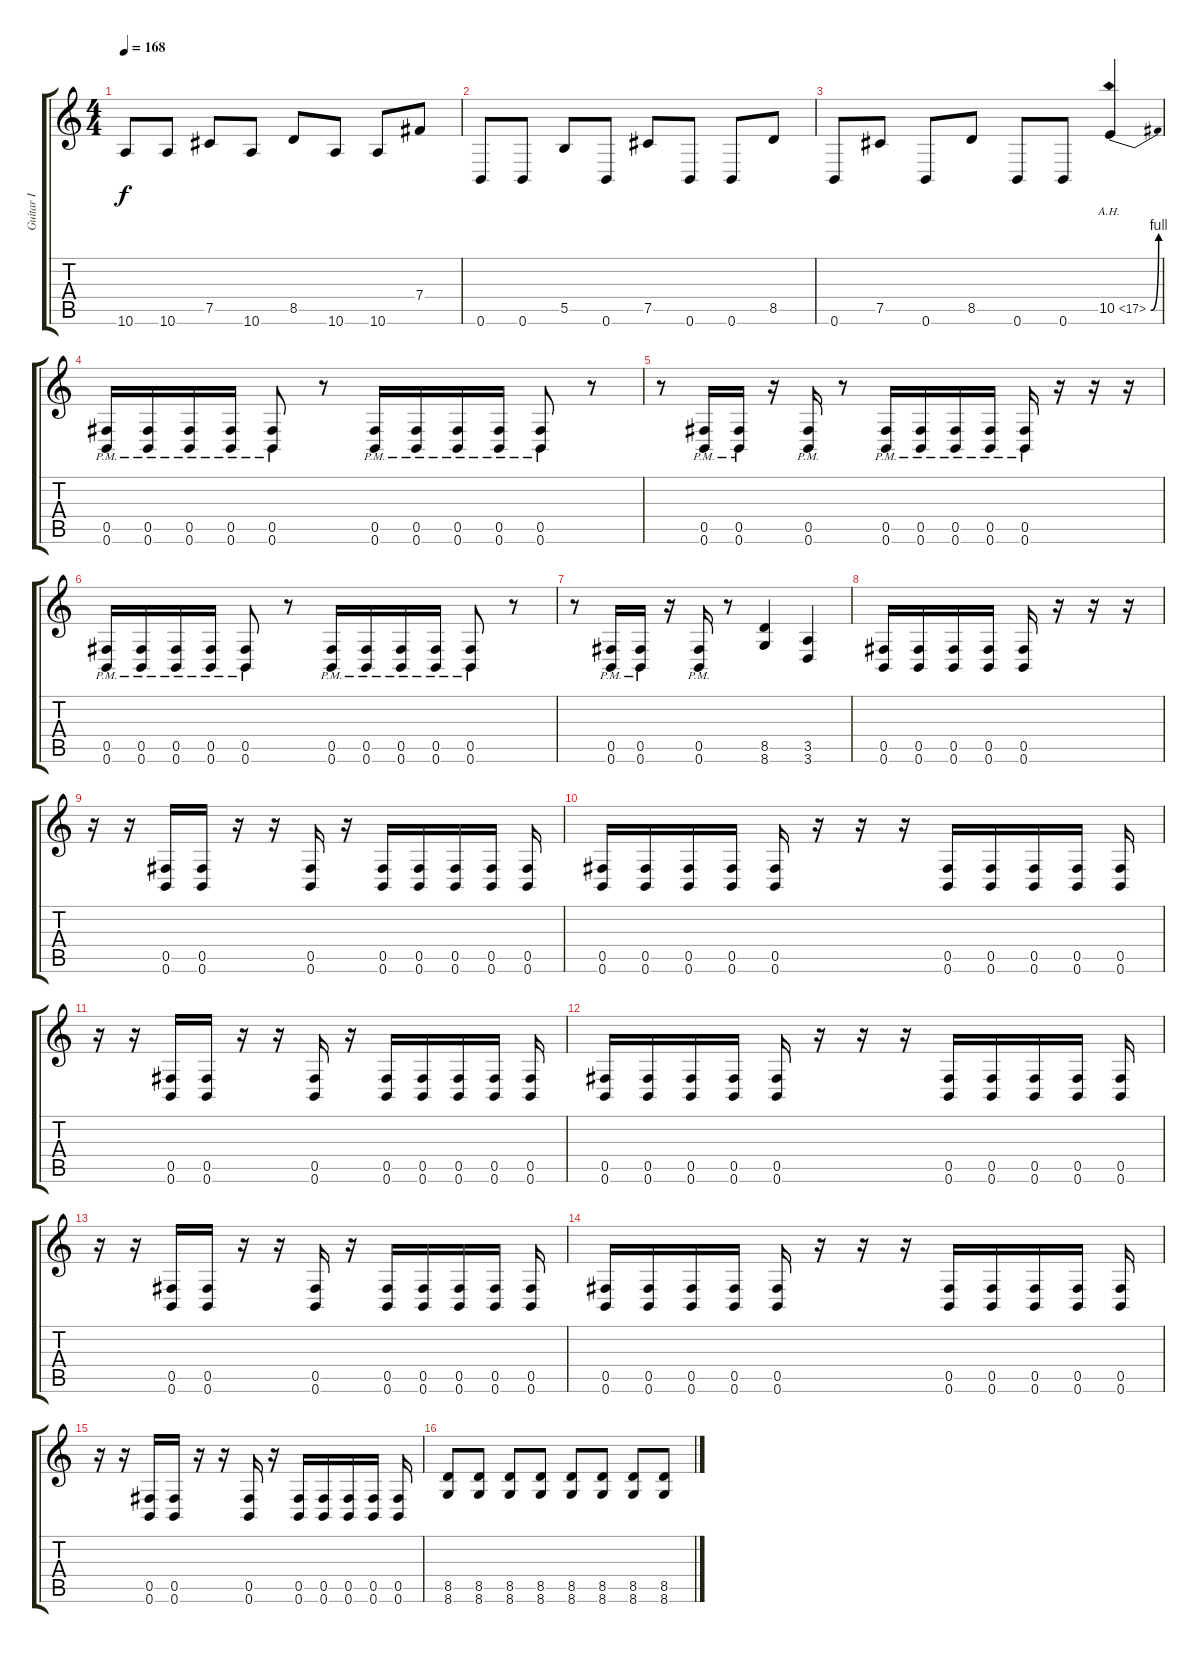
\track ("Guitar I" "Guitar I") {instrument distortionguitar}
\staff {score tabs}
\tuning (Db4 Ab3 E3 B2 Gb2 B1) {hide}
\ts (4 4)
\tempo 168
\clef g2
\ks c
10.6.8{dy f} 10.6.8 7.5.8 10.6.8 8.5.8 10.6.8 10.6.8 7.4.8 |
0.6.8 0.6.8 5.5.8 0.6.8 7.5.8 0.6.8 0.6.8 8.5.8 |
0.6.8 7.5.8 0.6.8 8.5.8 0.6.8 0.6.8 10.5{be (bend 0 0 60 4) ah 7}.4{instrument guitarharmonics} |
(0.5{pm} 0.6{pm}).16{instrument distortionguitar} (0.5{pm} 0.6{pm}).16 (0.5{pm} 0.6{pm}).16 (0.5{pm} 0.6{pm}).16 (0.5{pm} 0.6{pm}).8 r.8 (0.5{pm} 0.6{pm}).16 (0.5{pm} 0.6{pm}).16 (0.5{pm} 0.6{pm}).16 (0.5{pm} 0.6{pm}).16 (0.5{pm} 0.6{pm}).8 r.8 |
r.8 (0.5{pm} 0.6{pm}).16 (0.5{pm} 0.6{pm}).16 r.16 (0.5{pm} 0.6{pm}).16 r.8 (0.5{pm} 0.6{pm}).16 (0.5{pm} 0.6{pm}).16 (0.5{pm} 0.6{pm}).16 (0.5{pm} 0.6{pm}).16 (0.5{pm} 0.6{pm}).16 r.16 r.16 r.16 |
(0.5{pm} 0.6{pm}).16 (0.5{pm} 0.6{pm}).16 (0.5{pm} 0.6{pm}).16 (0.5{pm} 0.6{pm}).16 (0.5{pm} 0.6{pm}).8 r.8 (0.5{pm} 0.6{pm}).16 (0.5{pm} 0.6{pm}).16 (0.5{pm} 0.6{pm}).16 (0.5{pm} 0.6{pm}).16 (0.5{pm} 0.6{pm}).8 r.8 |
r.8 (0.5{pm} 0.6{pm}).16 (0.5{pm} 0.6{pm}).16 r.16 (0.5{pm} 0.6{pm}).16 r.8 (8.5 8.6).4 (3.5 3.6).4 |
(0.5 0.6).16 (0.5 0.6).16 (0.5 0.6).16 (0.5 0.6).16 (0.5 0.6).16 r.16 r.16 r.16 |
r.16 r.16 (0.5 0.6).16 (0.5 0.6).16 r.16 r.16 (0.5 0.6).16 r.16 (0.5 0.6).16 (0.5 0.6).16 (0.5 0.6).16 (0.5 0.6).16 (0.5 0.6).16 |
(0.5 0.6).16 (0.5 0.6).16 (0.5 0.6).16 (0.5 0.6).16 (0.5 0.6).16 r.16 r.16 r.16 (0.5 0.6).16 (0.5 0.6).16 (0.5 0.6).16 (0.5 0.6).16 (0.5 0.6).16 |
r.16 r.16 (0.5 0.6).16 (0.5 0.6).16 r.16 r.16 (0.5 0.6).16 r.16 (0.5 0.6).16 (0.5 0.6).16 (0.5 0.6).16 (0.5 0.6).16 (0.5 0.6).16 |
(0.5 0.6).16 (0.5 0.6).16 (0.5 0.6).16 (0.5 0.6).16 (0.5 0.6).16 r.16 r.16 r.16 (0.5 0.6).16 (0.5 0.6).16 (0.5 0.6).16 (0.5 0.6).16 (0.5 0.6).16 |
r.16 r.16 (0.5 0.6).16 (0.5 0.6).16 r.16 r.16 (0.5 0.6).16 r.16 (0.5 0.6).16 (0.5 0.6).16 (0.5 0.6).16 (0.5 0.6).16 (0.5 0.6).16 |
(0.5 0.6).16 (0.5 0.6).16 (0.5 0.6).16 (0.5 0.6).16 (0.5 0.6).16 r.16 r.16 r.16 (0.5 0.6).16 (0.5 0.6).16 (0.5 0.6).16 (0.5 0.6).16 (0.5 0.6).16 |
r.16 r.16 (0.5 0.6).16 (0.5 0.6).16 r.16 r.16 (0.5 0.6).16 r.16 (0.5 0.6).16 (0.5 0.6).16 (0.5 0.6).16 (0.5 0.6).16 (0.5 0.6).16 |
(8.5 8.6).8 (8.5 8.6).8 (8.5 8.6).8 (8.5 8.6).8 (8.5 8.6).8 (8.5 8.6).8 (8.5 8.6).8 (8.5 8.6).8
